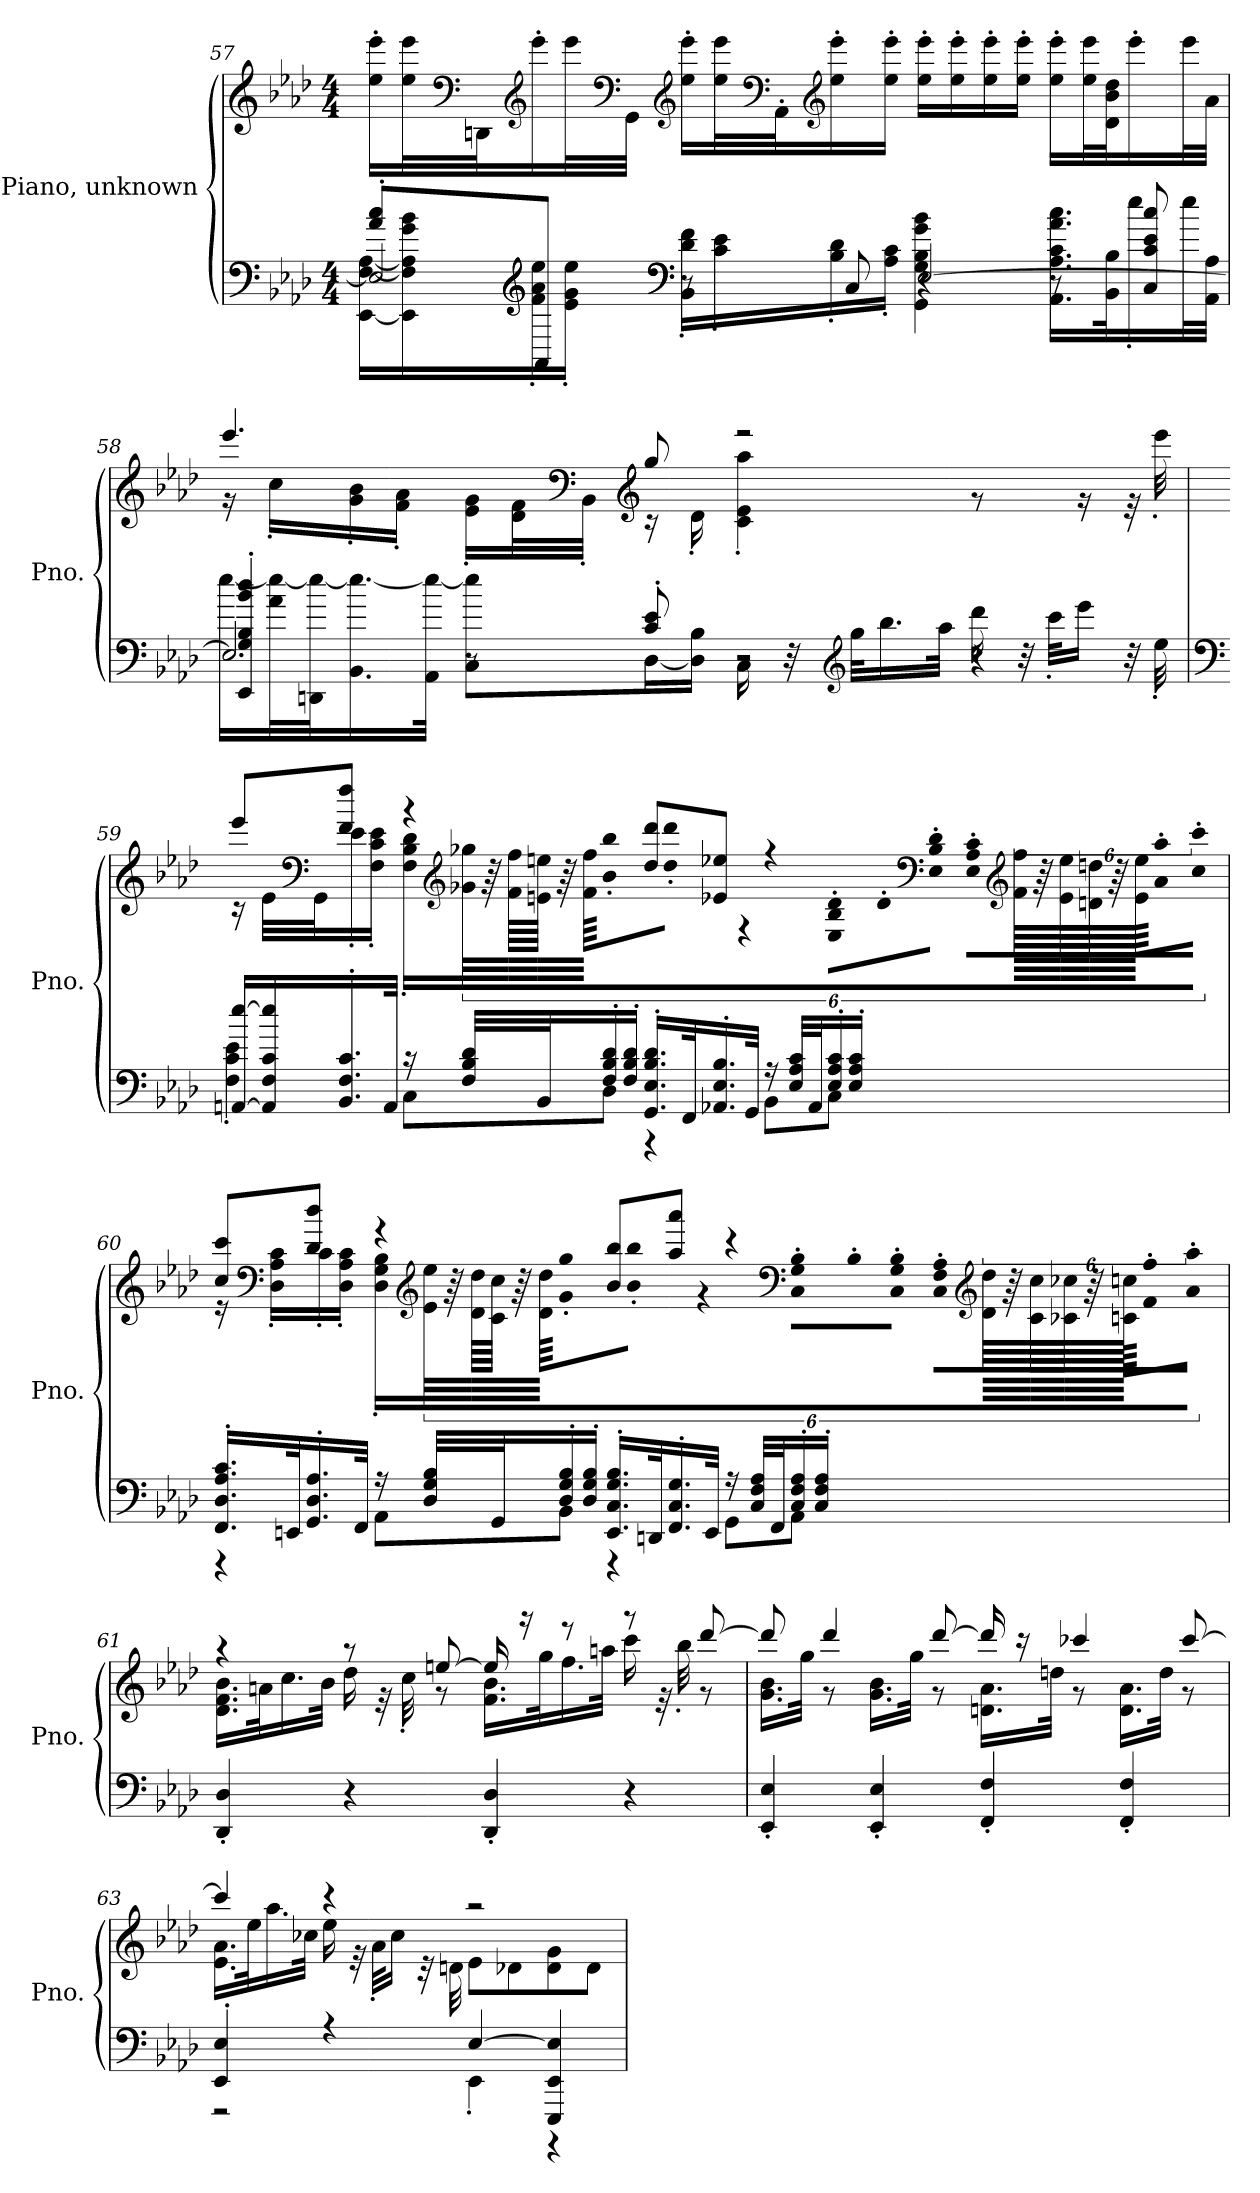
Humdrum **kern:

**kern	**kern
*part1	*part1
*staff2	*staff1
*I"Piano, unknown	*
*I'Pno.	*
!!LO:LB:g=z
*clefF4	*clefG2
*k[b-e-a-d-]	*k[b-e-a-d-]
*M4/4	*M4/4
=57	=57
*^	*
*	*^	*
2E-/]	[16EE-\ [16F\ [16A-\LL	8a-/' 8cc/'L	16ee-\' 16eee-\'LL
.	16EE-\] 16F\] 16A-\] 16g\ 16b-\	.	32ee-\ 32eee-\L
*	*	*	*clefF4
.	.	.	32DDn\J
*clefG2	*	*	*clefG2
.	16f\' 16a-\' 16ee-\'	8AA-/J	16eee-'\
.	16e-\' 16g\' 16ee-\'JJ	.	32eee-\L
*	*	*	*clefF4
.	.	.	32GG\JJJ
*clefF4	*	*	*clefG2
.	16BB-\' 16d-\' 16f\'LL	8r	16ee-\' 16eee-\'LL
.	16c\' 16e-\'	.	32ee-\ 32eee-\L
*	*	*	*clefF4
.	.	.	32AA-'\J
*	*	*	*clefG2
.	16B-\' 16d-\'	8C/	16ee-\' 16eee-\'
.	16A-\' 16c\'JJ	.	16ee-\' 16eee-\'JJ
[2E-/	4GG\ 4G\ 4B-\ 4g\ 4b-\	4r	16ee-\' 16eee-\'LL
.	.	.	16ee-\' 16eee-\'
.	.	.	16ee-\' 16eee-\'
.	.	.	16ee-\' 16eee-\'JJ
.	16.AA-\ 16.A-\ 16.c\ 16.a-\ 16.cc\LL	8r	16ee-\' 16eee-\'LL
.	.	.	32ee-\ 32eee-\L
.	32BB-\ 32B-\K	.	32d-\ 32b-\ 32dd-\J
.	16ee-'\	8C/ 8c/ 8e-/ 8cc/	16eee-'\
.	32ee-\L	.	32eee-\L
.	32AA-\ 32A-\JJJ	.	32a-\JJJ
!!LO:PB:g=z
=58	=58	=58	=58
*	*	*	*^
2.E-/]	[16ee-\LL	4EE-/' 4G/' 4B-/' 4b-/' 4dd-/'	4.eee-/	16r
.	32a-\ 32ee-\_L	.	.	16cc'\LL
.	32DDn\ 32ee-\_J	.	.	.
.	16.BB-\ 16.ee-\_	.	.	16g\' 16b-\'
.	.	.	.	16f\' 16a-\'JJ
.	32AA-\ 32ee-\_JJk	.	.	.
.	8C\ 8ee-\]L	8r	.	16e-\' 16g\'LL
.	.	.	.	32d-\ 32f\L
*	*	*	*clefF4	*
.	.	.	.	32BB-'\JJJ
*	*	*	*clefG2	*
.	[16D-\L	8c/' 8e-/'	8gg/	16r
.	16D-\] 16B-\JJ	.	.	16d-'\
.	16C\	2r	2r	4c\' 4e-\' 4aa-\'
.	32r	.	.	.
*clefG2	*	*	*	*
.	32gg\KLL	.	.	.
.	16.bb-\	.	.	.
.	32aa-\JJk	.	.	.
4r	16ddd-\	.	.	8r
.	32r	.	.	.
.	32ccc'\KLL	.	.	.
.	16eee-\JJ	.	.	16r
.	32r	.	.	32r
.	32ee-'\	.	.	32eee-'\
*v	*v	*v	*	*
!!LO:LB:g=z	!!
=59	=59	=59
*clefF4	*	*
*^	*	*
[16AAn/ [16ee-/LL	4F\' 4c\' 4e-\'	8eee-/L	16r
16AA/] 16F/ 16c/ 16ee-/]	.	.	32e-\LLL
*	*	*clefF4	*
.	.	.	32GG\J
16.BB-/' 16.F/' 16.c/'	.	8f/ 8ff/J	16e-'\
.	.	.	16F\' 16c\' 16e-\'JJ
32AA/JJk	.	.	.
16r	8C\L	4r	16F\' 16B-\' 16d-\'LL
*	*	*clefG2	*
32F/ 32B-/ 32d-/LLL	.	.	96g-X\ 96gg-X\JJkk
.	.	.	96r
.	.	.	96f\ 96ff\LLLL
32BB-/J	.	.	96en\ 96een\JJJJ
.	.	.	96r
.	.	.	96f\ 96ff\KKLL
16F/' 16B-/' 16d-/'	8D-\J	.	16b-\' 16bb-\'
16F/' 16B-/' 16d-/'JJ	.	.	16dd-\' 16ddd-\'JJ
16.GG/' 16.E-/' 16.B-/' 16.d-/'LL	4r	8dd-/ 8ddd-/L	16r
.	.	.	16E-\' 16B-\' 16d-\'LL
32FF/K	.	.	.
16.AA-X/' 16.E-/' 16.B-/'	.	8e-X/ 8ee-X/J	16d-'\
*	*	*clefF4	*
.	.	.	16E-\' 16B-\' 16d-\'JJ
32GG/JJk	.	.	.
16r	8BB-\L	4r	16E-\' 16A-\' 16c\'LL
*	*	*clefG2	*
32E-/ 32A-/ 32c/LLL	.	.	96f\ 96ff\JJkk
.	.	.	96r
.	.	.	96e-\ 96ee-\LLLL
32AA-/J	.	.	96dn\ 96ddn\JJJJ
.	.	.	96r
.	.	.	96e-\ 96ee-\KKLL
16E-/' 16A-/' 16c/'	8C\J	.	16a-\' 16aa-\'
16E-/' 16A-/' 16c/'JJ	.	.	16cc\' 16ccc\'JJ
!!LO:LB:g=z	!!
=60	=60	=60	=60
16.FF/' 16.D-/' 16.A-/' 16.c/'LL	4r	8cc/ 8ccc/L	16r
*	*	*clefF4	*
.	.	.	16D-\' 16A-\' 16c\'LL
32EEn/K	.	.	.
16.GG/' 16.D-/' 16.A-/'	.	8d-/ 8dd-/J	16c'\
.	.	.	16D-\' 16A-\' 16c\'JJ
32FF/JJk	.	.	.
16r	8AA-\L	4r	16D-\' 16G\' 16B-\'LL
*	*	*clefG2	*
32D-/ 32G/ 32B-/LLL	.	.	96e-\ 96ee-\JJkk
.	.	.	96r
.	.	.	96d-\ 96dd-\LLLL
32GG/J	.	.	96c\ 96cc\JJJJ
.	.	.	96r
.	.	.	96d-\ 96dd-\KKLL
16D-/' 16G/' 16B-/'	8BB-\J	.	16g\' 16gg\'
16D-/' 16G/' 16B-/'JJ	.	.	16b-\' 16bb-\'JJ
16.EE/' 16.C/' 16.G/' 16.B-/'LL	4r	8b-/ 8bb-/L	16r
*	*	*clefF4	*
.	.	.	16C\' 16G\' 16B-\'LL
32DDn/K	.	.	.
16.FF/' 16.C/' 16.G/'	.	8c/ 8cc/J	16B-'\
.	.	.	16C\' 16G\' 16B-\'JJ
32EE/JJk	.	.	.
16r	8GG\L	4r	16C\' 16F\' 16A-\'LL
*	*	*clefG2	*
32C/ 32F/ 32A-/LLL	.	.	96d-\ 96dd-\JJkk
.	.	.	96r
.	.	.	96c\ 96cc\LLLL
32FF/J	.	.	96c-X\ 96cc-X\JJJJ
.	.	.	96r
.	.	.	96cn\ 96ccn\KKLL
16C/' 16F/' 16A-/'	8AA-\J	.	16f\' 16ff\'
16C/' 16F/' 16A-/'JJ	.	.	16a-\' 16aa-\'JJ
*v	*v	*	*
!!LO:LB:g=z	!!
=61	=61	=61
4DD-/' 4D-/'	4r	16.d-\ 16.f\ 16.b-\LL
.	.	32an\K
.	.	16.cc\
.	.	32b-\JJk
4r	8r	16dd-\
.	.	32r
.	.	32cc'\
.	[8een/	8r
4DD-/' 4D-/'	16ee/]	16.f\ 16.b-\LL
.	16r	.
.	.	32gg\K
.	8r	16.ff\
.	.	32aan\JJk
4r	8r	16ccc\
.	.	32r
.	.	32bb-'\
.	[8ddd-/	8r
=62	=62	=62
4EE-/' 4E-/'	8ddd-/]	16.g\ 16.b-\LL
.	.	32gg\JJk
.	4ddd-/	8r
4EE-/' 4E-/'	.	16.g\ 16.b-\LL
.	.	32gg\JJk
.	[8ddd-/	8r
4FF/' 4F/'	16ddd-/]	16.dn\ 16.a-\LL
.	16r	.
.	.	32ddn\JJk
.	4ccc-X/	8r
4FF/' 4F/'	.	16.d\ 16.a-\LL
.	.	32dd\JJk
.	[8ccc-/	8r
!!LO:LB:g=z	!!
=63	=63	=63
*^	*	*
4EE-/' 4E-/'	2r	4ccc-/]	16.e-\ 16.a-\LL
.	.	.	32ee-\K
.	.	.	16.aa-\
.	.	.	32cc-X\JJk
4r	.	4r	16ee-\
.	.	.	32r
.	.	.	32a-'\KLL
.	.	.	16cc-\JJ
.	.	.	32r
.	.	.	32dn\
[4E-/	4EE-'\	2r	8e-\L
.	.	.	8d-X\
4EEE-/ 4EE-/ 4E-/]	4r	.	8d-\ 8g\
.	.	.	8d-\J
*v	*v	*	*
*	*v	*v
=	=
*-	*-
